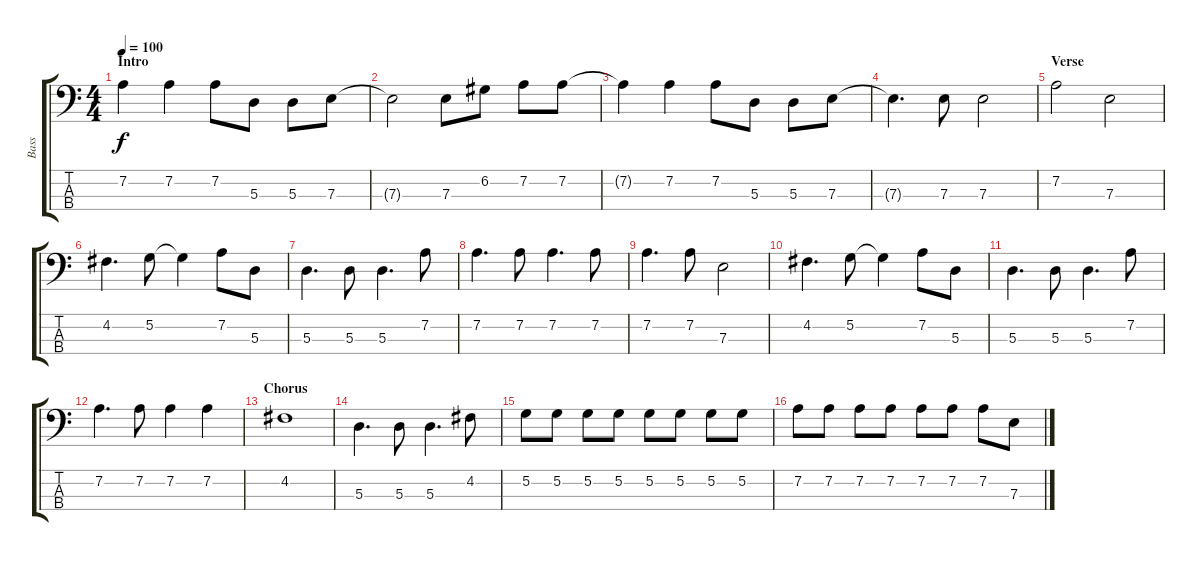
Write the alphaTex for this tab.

\track ("Bass" "Bass") {instrument electricbasspick}
\staff {score tabs}
\tuning (G2 D2 A1 E1) {hide}
\ts (4 4)
\section ("" "Intro")
\tempo 100
\clef f4
\ks c
7.2.4{dy f instrument electricbasspick} 7.2.4 7.2.8 5.3.8 5.3.8 7.3.8 |
7.3{t}.2 7.3.8 6.2.8 7.2.8 7.2.8 |
7.2{t}.4 7.2.4 7.2.8 5.3.8 5.3.8 7.3.8 |
7.3{t}.4{d} 7.3.8 7.3.2 |
\section ("" "Verse")
7.2.2 7.3.2 |
4.2.4{d} 5.2.8 5.2{t}.4 7.2.8 5.3.8 |
5.3.4{d} 5.3.8 5.3.4{d} 7.2.8 |
7.2.4{d} 7.2.8 7.2.4{d} 7.2.8 |
7.2.4{d} 7.2.8 7.3.2 |
4.2.4{d} 5.2.8 5.2{t}.4 7.2.8 5.3.8 |
5.3.4{d} 5.3.8 5.3.4{d} 7.2.8 |
7.2.4{d} 7.2.8 7.2.4 7.2.4 |
\section ("" "Chorus")
4.2.1 |
5.3.4{d} 5.3.8 5.3.4{d} 4.2.8 |
5.2.8 5.2.8 5.2.8 5.2.8 5.2.8 5.2.8 5.2.8 5.2.8 |
7.2.8 7.2.8 7.2.8 7.2.8 7.2.8 7.2.8 7.2.8 7.3.8
